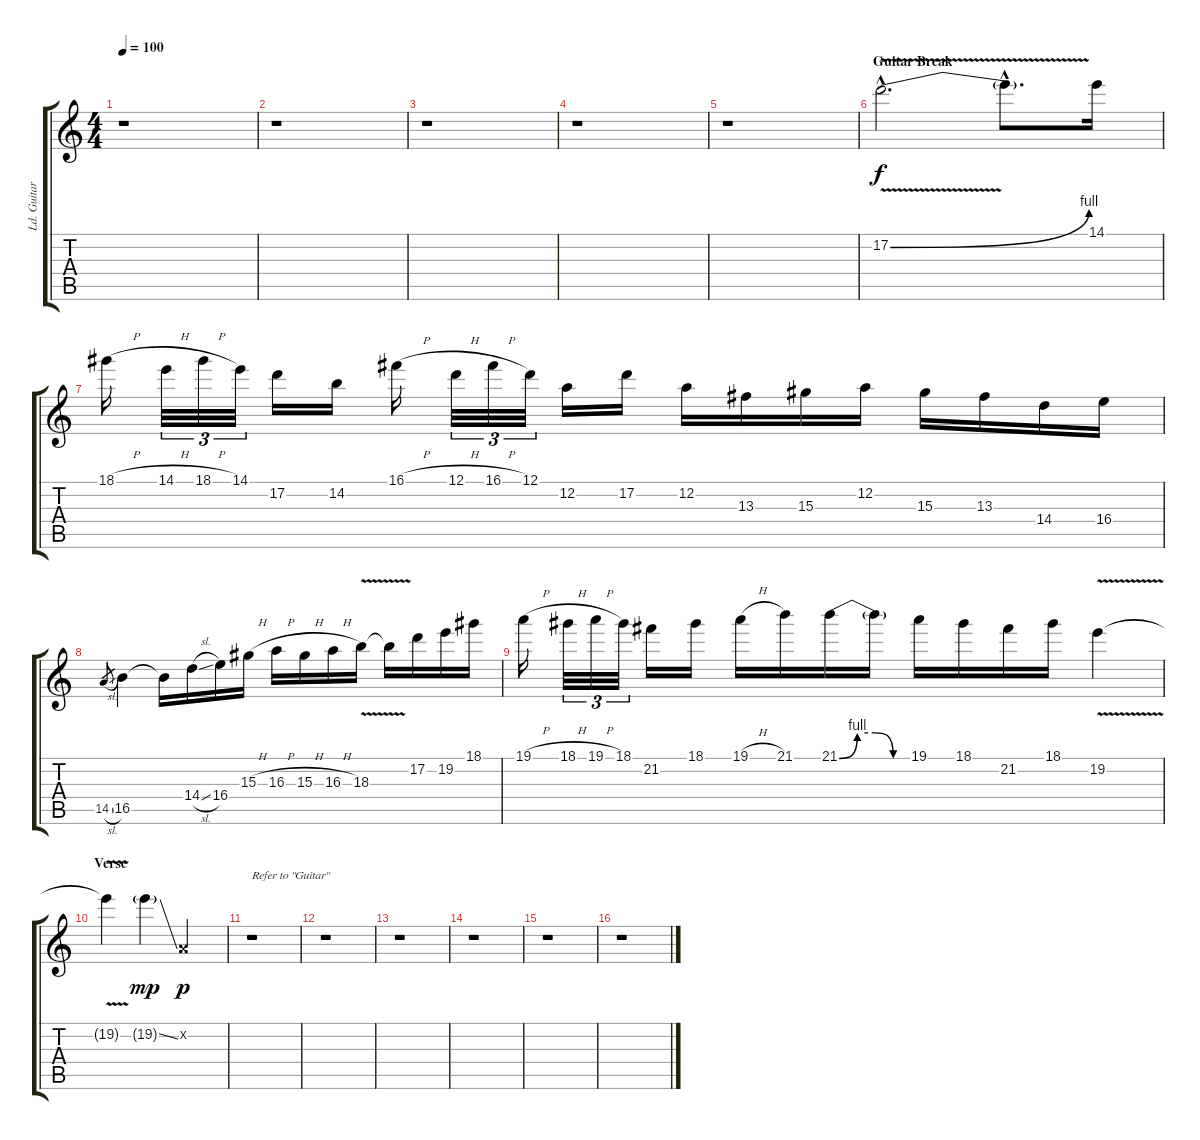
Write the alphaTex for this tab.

\track ("Ld. Guitar" "Ld. Guitar") {instrument distortionguitar}
\staff {score tabs}
\tuning (D4 A3 F3 C3 G2 D2) {hide}
\ts (4 4)
\tempo 100
\clef g2
\ks c
r.1{dy f} |
r.1 |
r.1 |
r.1 |
r.1 |
\section ("" "Guitar Break")
17.2{be (bend 0 0 60 4) v hac}.2{d volume 13 balance 9} 17.2{hac t}.8{d} 14.1.16 |
18.1{h}.16 14.1{h}.32{tu (3 2)} 18.1{h}.32{tu (3 2)} 14.1.32{tu (3 2)} 17.2.16 14.2.16 16.1{h}.16 12.1{h}.32{tu (3 2)} 16.1{h}.32{tu (3 2)} 12.1.32{tu (3 2)} 12.2.16 17.2.16 12.2.16 13.3.16 15.3.16 12.2.16 15.3.16 13.3.16 14.4.16 16.4.16 |
14.5{sl}.8{gr} 16.5.4 16.5{t}.16 14.4{sl}.16 16.4.16 15.3{h}.16 16.3{h}.16 15.3{h}.16 16.3{h}.16 18.3{v}.16 18.3{t}.16 17.2.16 19.2.16 18.1.16 |
19.1{h}.16 18.1{h}.32{tu (3 2)} 19.1{h}.32{tu (3 2)} 18.1.32{tu (3 2)} 21.2.16 18.1.16 19.1{h}.16 21.1.16 21.1{be (custom 0 0 15 4 30 4 45 0 60 0)}.16 21.1{t}.16 19.1.16 18.1.16 21.2.16 18.1.16 19.2{v}.4 |
\section ("" "Verse")
19.2{t}.4 19.2{ss g}.4{dy mp} 0.2{x}.2{dy p} |
r.1{txt "Refer to \"Guitar\""} |
r.1 |
r.1 |
r.1 |
r.1 |
r.1
